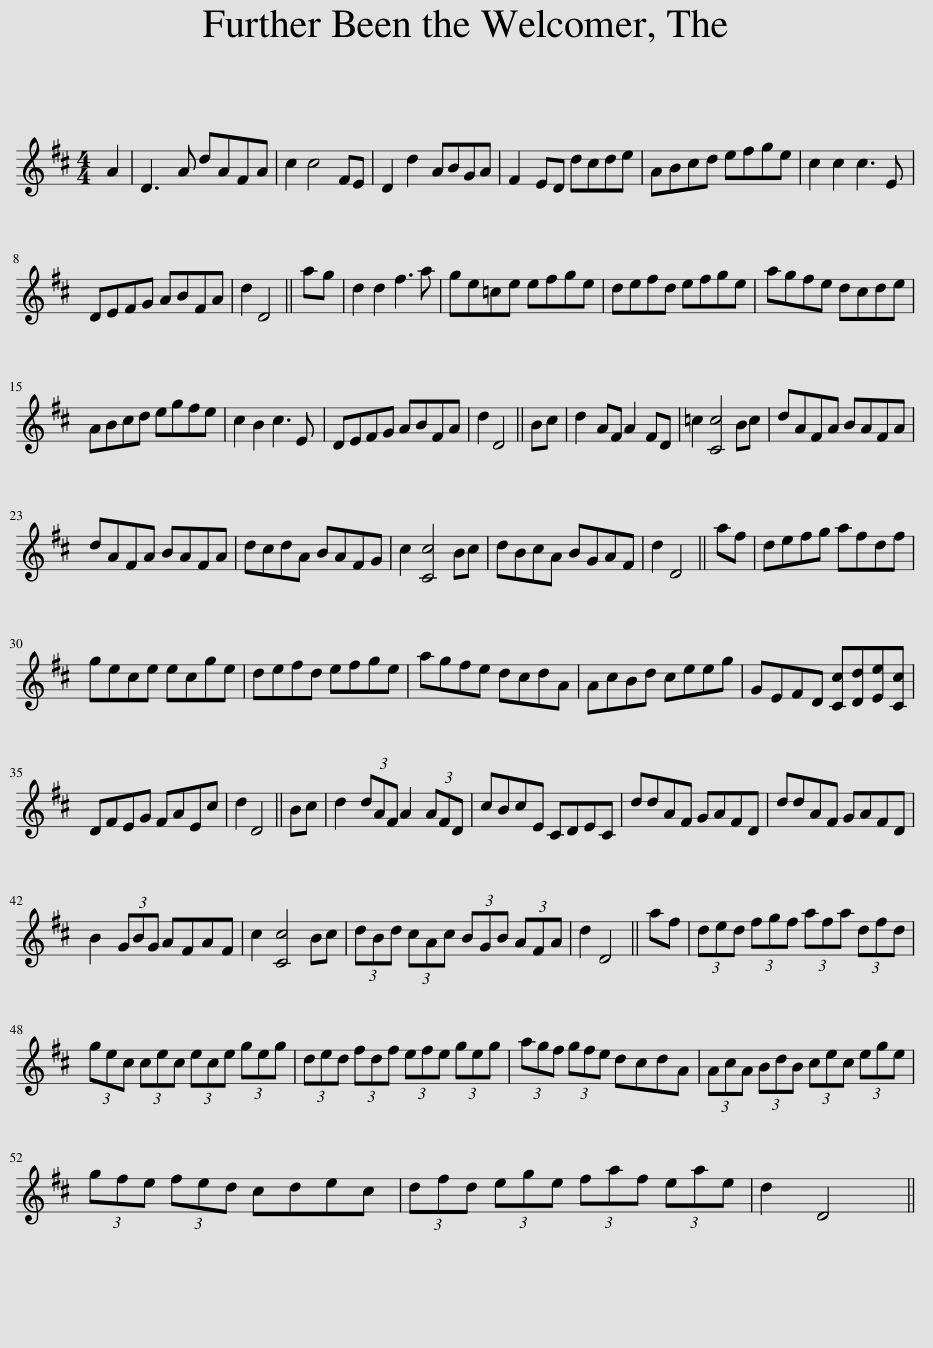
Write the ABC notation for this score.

X:1
L:1/8
M:4/4
I:linebreak $
K:D
V:1 treble
V:1
 A2 | D3 A dAFA | c2 c4 FE | D2 d2 ABGA | F2 ED dcde | %5
 ABcd efge | c2 c2 c3 E |$ DEFG ABFA | d2 D4 || ag | %10
 d2 d2 f3 a | ge=ce efge | defd efge | agfe dcde |$ ABcd egfe | %15
 c2 B2 c3 E | DEFG ABFA | d2 D4 || Bc | d2 AF A2 FD | %20
 =c2 [Cc]4 Bc | dAFA BAFA |$ dAFA BAFA | dcdA BAFG | c2 [Cc]4 Bc | %25
 dBcA BGAF | d2 D4 || af | defg afdf |$ gece ecge | %30
 defd efge | agfe dcdA | AcBd ceeg | GEFD [Cc][Dd][Ee][Cc] |$ DFEG FAEc | %35
 d2 D4 || Bc | d2 (3dAF A2 (3AFD | cBcE CDEC | ddAF GAFD | %40
 ddAF GAFD |$ B2 (3GBG AFAF | c2 [Cc]4 Bc | (3dBd (3cAc (3BGB (3AFA | d2 D4 || %45
 af | (3ded (3fgf (3afa (3dfd |$ (3gec (3cec (3ece (3geg | (3ded (3fdf (3efe (3geg | (3agf (3gfe dcdA | %50
 (3AcA (3BdB (3cec (3ege |$ (3gfe (3fed cdec | (3dfd (3ege (3faf (3eae | d2 D4 || %54
